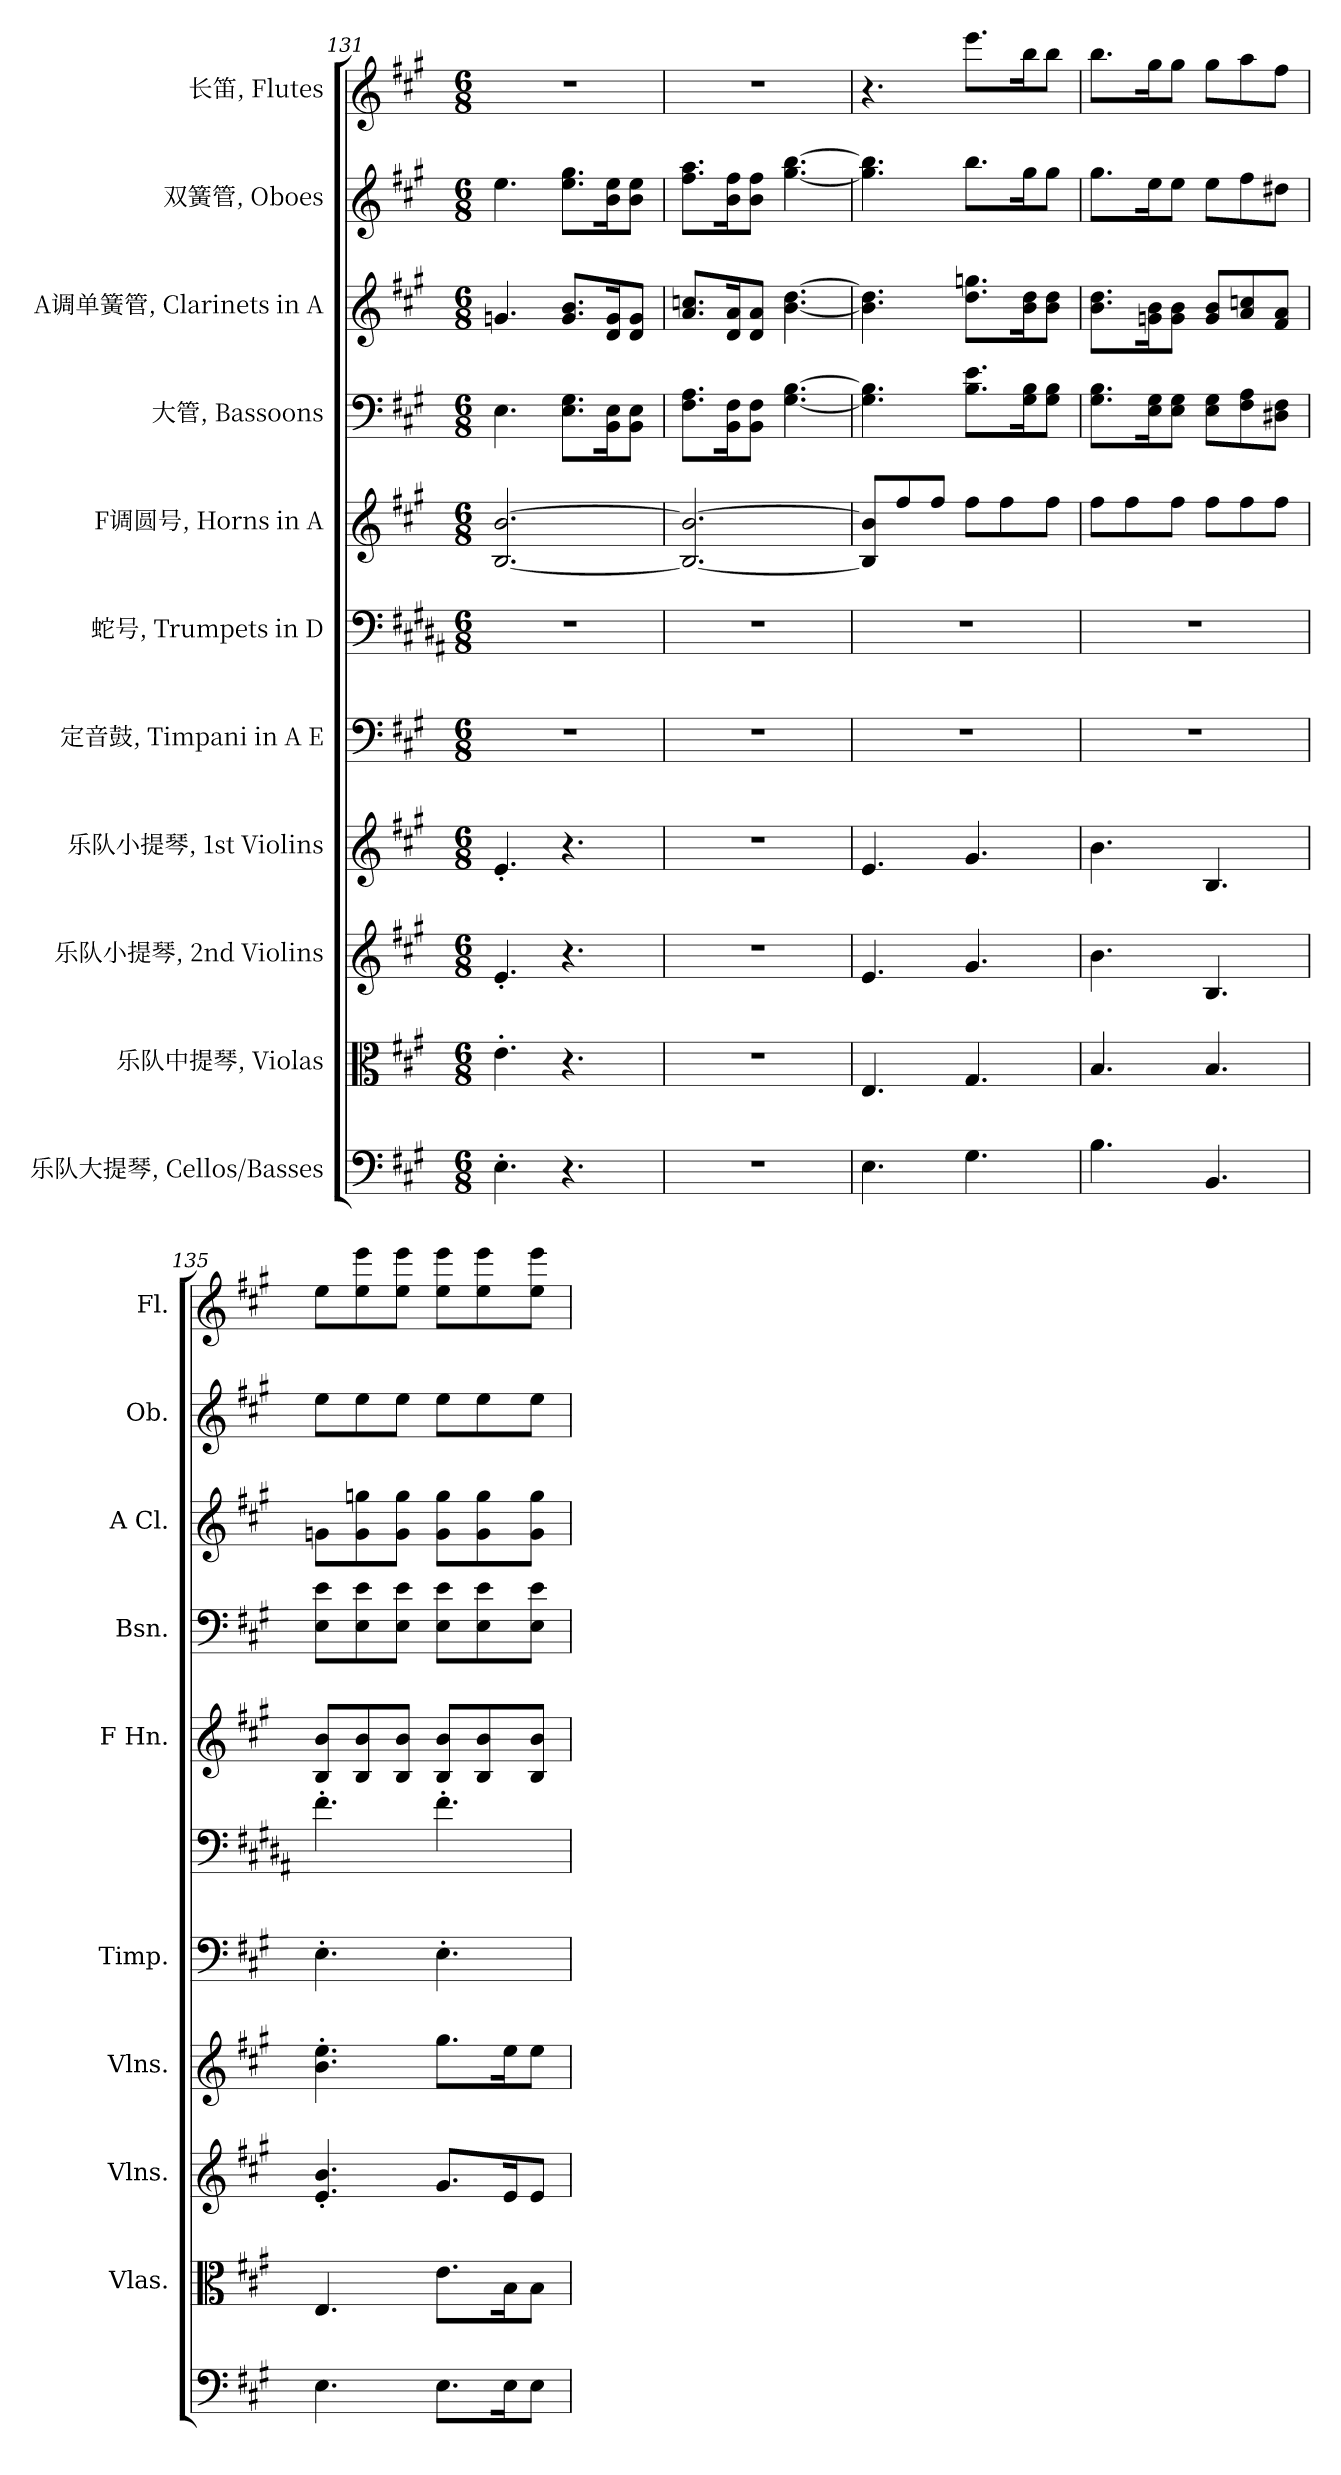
**kern	**kern	**kern	**kern	**kern	**kern	**kern	**kern	**kern	**kern	**kern
*part11	*part10	*part9	*part8	*part7	*part6	*part5	*part4	*part3	*part2	*part1
*staff11	*staff10	*staff9	*staff8	*staff7	*staff6	*staff5	*staff4	*staff3	*staff2	*staff1
*I"乐队大提琴, Cellos/Basses	*I"乐队中提琴, Violas	*I"乐队小提琴, 2nd Violins	*I"乐队小提琴, 1st Violins	*I"定音鼓, Timpani in A E	*I"蛇号, Trumpets in D	*I"F调圆号, Horns in A	*I"大管, Bassoons	*I"A调单簧管, Clarinets in A	*I"双簧管, Oboes	*I"长笛, Flutes
*	*I'Vlas.	*I'Vlns.	*I'Vlns.	*I'Timp.	*	*I'F Hn.	*I'Bsn.	*I'A Cl.	*I'Ob.	*I'Fl.
!!LO:PB:g=z
*clefF4	*clefC3	*clefG2	*clefG2	*clefF4	*clefF4	*clefG2	*clefF4	*clefG2	*clefG2	*clefG2
*	*	*	*	*	*ITrd1c2	*ITrd4c7	*	*ITrd2c3	*	*
*k[f#c#g#]	*k[f#c#g#]	*k[f#c#g#]	*k[f#c#g#]	*k[f#c#g#]	*k[f#c#g#]	*k[f#c#]	*k[f#c#g#]	*k[f#c#g#d#a#e#]	*k[f#c#g#]	*k[f#c#g#]
*M6/8	*M6/8	*M6/8	*M6/8	*M6/8	*M6/8	*M6/8	*M6/8	*M6/8	*M6/8	*M6/8
=131	=131	=131	=131	=131	=131	=131	=131	=131	=131	=131
4.E'\	4.e'\	4.e'/	4.e'/	2.r	2.r	[2.E/ [2.e/	4.E\	4.en/	4.ee\	2.r
4.r	4.r	4.r	4.r	.	.	.	8.E\ 8.G#\L	8.e/ 8.g#/L	8.ee\ 8.gg#\L	.
.	.	.	.	.	.	.	16BB\ 16E\K	16B/ 16e/K	16b\ 16ee\K	.
.	.	.	.	.	.	.	8BB\ 8E\J	8B/ 8e/J	8b\ 8ee\J	.
=132	=132	=132	=132	=132	=132	=132	=132	=132	=132	=132
2.r	2.r	2.r	2.r	2.r	2.r	2.E/_ 2.e/_	8.F#\ 8.A\L	8.f#/ 8.an/L	8.ff#\ 8.aa\L	2.r
.	.	.	.	.	.	.	16BB\ 16F#\K	16B/ 16f#/K	16b\ 16ff#\K	.
.	.	.	.	.	.	.	8BB\ 8F#\J	8B/ 8f#/J	8b\ 8ff#\J	.
.	.	.	.	.	.	.	[4.G#\ [4.B\	[4.g#\ [4.b\	[4.gg#\ [4.bb\	.
=133	=133	=133	=133	=133	=133	=133	=133	=133	=133	=133
4.E\	4.E/	4.e/	4.e/	2.r	2.r	8E/] 8e/]L	4.G#\] 4.B\]	4.g#\] 4.b\]	4.gg#\] 4.bb\]	4.r
.	.	.	.	.	.	8b/	.	.	.	.
.	.	.	.	.	.	8b/J	.	.	.	.
4.G#\	4.G#/	4.g#/	4.g#/	.	.	8b\L	8.B\ 8.e\L	8.b\ 8.een\L	8.bb\L	8.eee\L
.	.	.	.	.	.	8b\	.	.	.	.
.	.	.	.	.	.	.	16G#\ 16B\K	16g#\ 16b\K	16gg#\K	16bb\K
.	.	.	.	.	.	8b\J	8G#\ 8B\J	8g#\ 8b\J	8gg#\J	8bb\J
=134	=134	=134	=134	=134	=134	=134	=134	=134	=134	=134
4.B\	4.B/	4.b\	4.b\	2.r	2.r	8b\L	8.G#\ 8.B\L	8.g#\ 8.b\L	8.gg#\L	8.bb\L
.	.	.	.	.	.	8b\	.	.	.	.
.	.	.	.	.	.	.	16E\ 16G#\K	16en\ 16g#\K	16ee\K	16gg#\K
.	.	.	.	.	.	8b\J	8E\ 8G#\J	8e\ 8g#\J	8ee\J	8gg#\J
4.BB/	4.B/	4.B/	4.B/	.	.	8b\L	8E\ 8G#\L	8e/ 8g#/L	8ee\L	8gg#\L
.	.	.	.	.	.	8b\	8F#\ 8A\	8f#/ 8an/	8ff#\	8aa\
.	.	.	.	.	.	8b\J	8D#X\ 8F#\J	8d#/ 8f#/J	8dd#X\J	8ff#\J
=135	=135	=135	=135	=135	=135	=135	=135	=135	=135	=135
4.E\	4.E/	4.e/' 4.b/'	4.b\' 4.ee\'	4.E'\	4.e'\	8E/ 8e/L	8E\ 8e\L	8en\L	8ee\L	8ee\L
.	.	.	.	.	.	8E/ 8e/	8E\ 8e\	8e\ 8een\	8ee\	8ee\ 8eee\
.	.	.	.	.	.	8E/ 8e/J	8E\ 8e\J	8e\ 8ee\J	8ee\J	8ee\ 8eee\J
8.E\L	8.e\L	8.g#/L	8.gg#\L	4.E'\	4.e'\	8E/ 8e/L	8E\ 8e\L	8e\ 8ee\L	8ee\L	8ee\ 8eee\L
.	.	.	.	.	.	8E/ 8e/	8E\ 8e\	8e\ 8ee\	8ee\	8ee\ 8eee\
16E\K	16B\K	16e/K	16ee\K	.	.	.	.	.	.	.
8E\J	8B\J	8e/J	8ee\J	.	.	8E/ 8e/J	8E\ 8e\J	8e\ 8ee\J	8ee\J	8ee\ 8eee\J
=	=	=	=	=	=	=	=	=	=	=
*-	*-	*-	*-	*-	*-	*-	*-	*-	*-	*-
